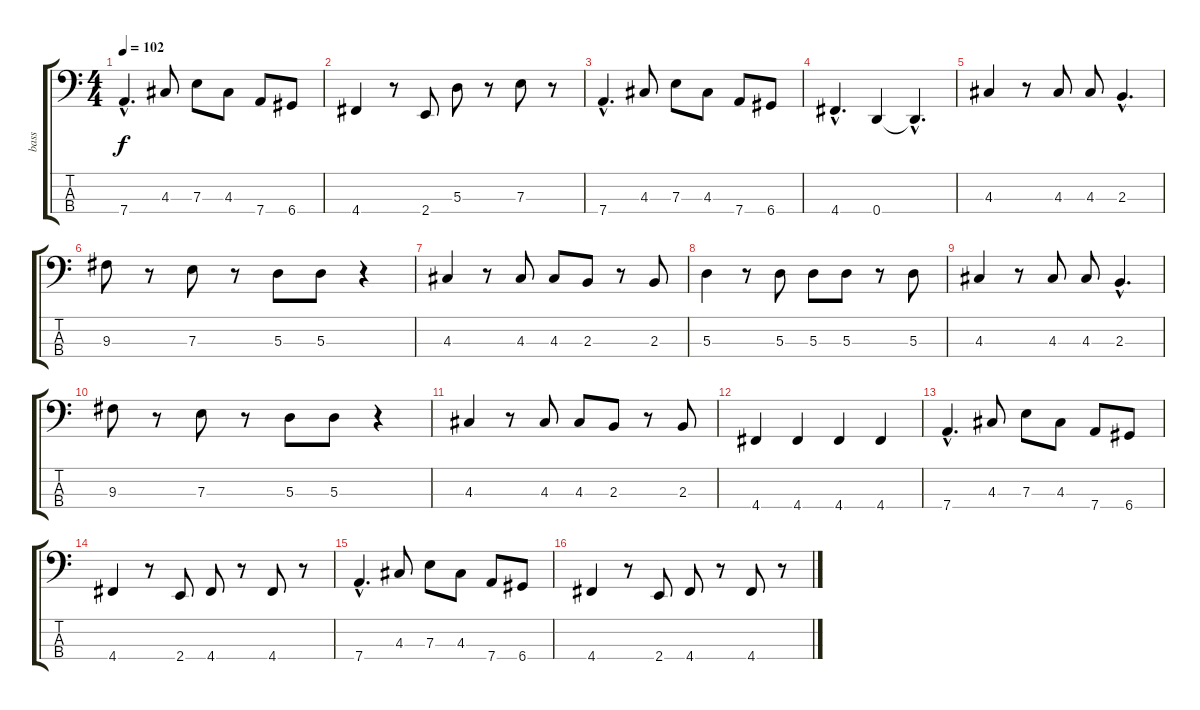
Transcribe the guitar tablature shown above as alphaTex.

\track ("bass" "bass") {instrument electricbassfinger}
\staff {score tabs}
\tuning (G2 D2 A1 D1) {hide}
\ts (4 4)
\tempo 102
\clef f4
\ks c
7.4{hac}.4{d dy f} 4.3.8 7.3.8 4.3.8 7.4.8 6.4.8 |
4.4.4 r.8 2.4.8 5.3.8 r.8 7.3.8 r.8 |
7.4{hac}.4{d} 4.3.8 7.3.8 4.3.8 7.4.8 6.4.8 |
4.4{hac}.4{d} 0.4.4 0.4{hac t}.4{d} |
4.3.4 r.8 4.3.8 4.3.8 2.3{hac}.4{d} |
9.3.8 r.8 7.3.8 r.8 5.3.8 5.3.8 r.4 |
4.3.4 r.8 4.3.8 4.3.8 2.3.8 r.8 2.3.8 |
5.3.4 r.8 5.3.8 5.3.8 5.3.8 r.8 5.3.8 |
4.3.4 r.8 4.3.8 4.3.8 2.3{hac}.4{d} |
9.3.8 r.8 7.3.8 r.8 5.3.8 5.3.8 r.4 |
4.3.4 r.8 4.3.8 4.3.8 2.3.8 r.8 2.3.8 |
4.4.4 4.4.4 4.4.4 4.4.4 |
7.4{hac}.4{d} 4.3.8 7.3.8 4.3.8 7.4.8 6.4.8 |
4.4.4 r.8 2.4.8 4.4.8 r.8 4.4.8 r.8 |
7.4{hac}.4{d} 4.3.8 7.3.8 4.3.8 7.4.8 6.4.8 |
4.4.4 r.8 2.4.8 4.4.8 r.8 4.4.8 r.8
